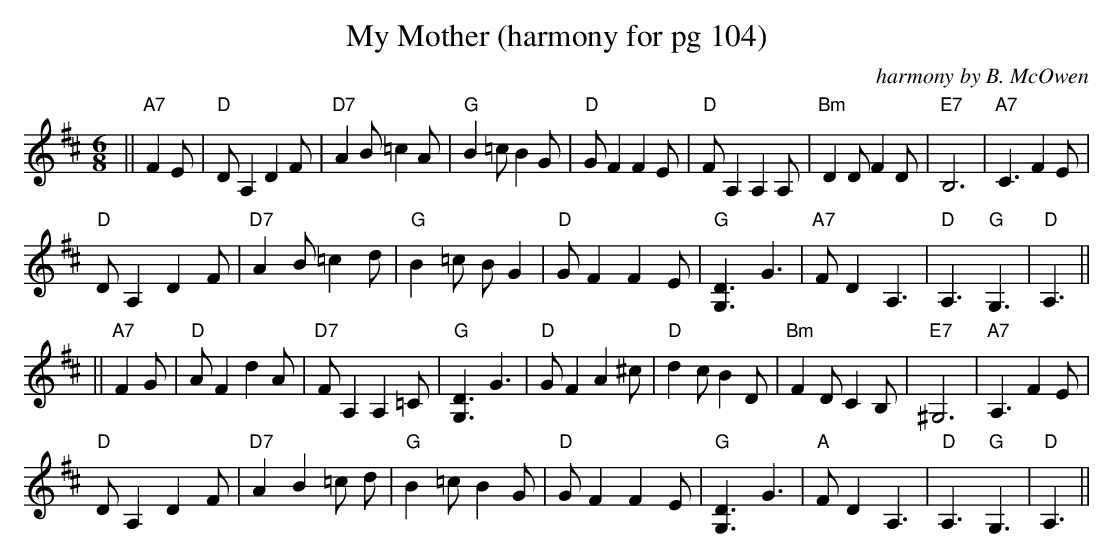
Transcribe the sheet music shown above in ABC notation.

X:1
T:My Mother (harmony for pg 104)
M:6/8
L:1/8
C:harmony by B. McOwen
K:Amix
||"A7"F2 E|"D"D A,2 D2 F|"D7"A2 B =c2 A|"G"B2 =c B2 G|"D"G F2 F2 E|"D"F A,2 A,2 A,|\
"Bm"D2 D F2 D|"E7"B,6|"A7"C3 F2 E|
"D"D A,2 D2 F|"D7"A2 B =c2 d|"G"B2 =c B G2|"D"G F2 F2 E|"G"[G,3D3] G3|"A7"F D2 A,3|\
"D"A,3 "G"G,3|"D"A,3||
||"A7"F2 G|"D"A F2 d2 A|"D7"F A,2 A,2 =C|"G"[G,3D3] G3|"D"G F2 A2 ^c|"D"d2 c B2 D|\
"Bm"F2 D C2 B,|"E7"^G,6|"A7"A,3 F2 E|
"D"D A,2 D2 F|"D7"A2 B2 =c d|"G"B2 =c B2 G|"D"G F2 F2 E|"G"[G,3D3] G3|"A"F D2 A,3|\
"D"A,3 "G"G,3|"D"A,3||
